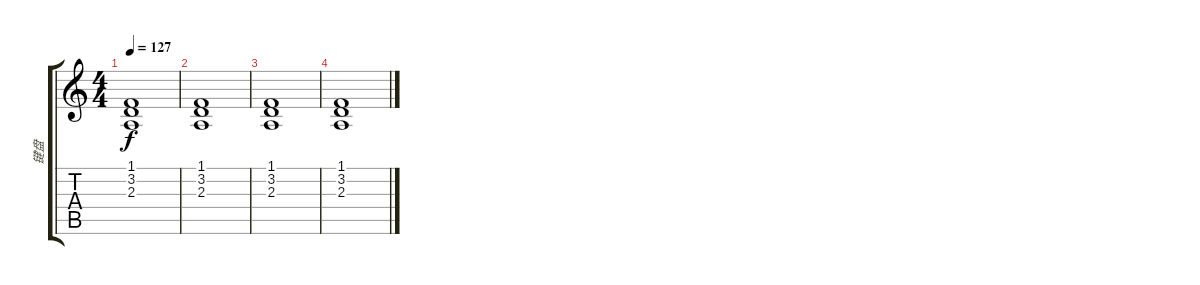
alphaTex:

\track ("键盘" "键盘") {instrument synthstrings1}
\staff {score tabs}
\tuning (E4 B3 G3 D3 A2 E2) {hide}
\ts (4 4)
\tempo 127
\clef g2
\ks c
(1.1 3.2 2.3).1{dy f} |
(1.1 3.2 2.3).1 |
(1.1 3.2 2.3).1 |
(1.1 3.2 2.3).1
